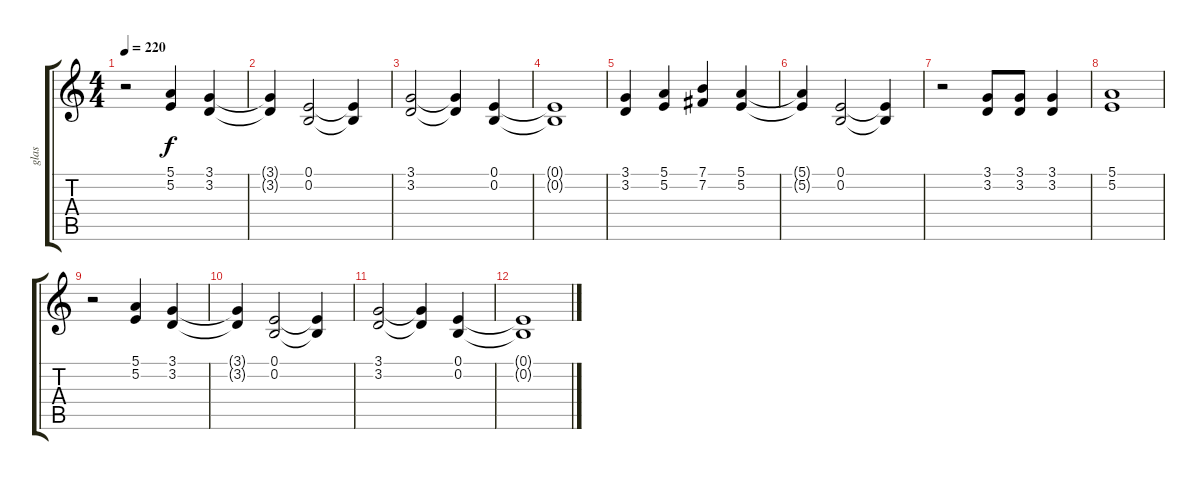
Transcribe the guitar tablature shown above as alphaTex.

\track ("glas" "glas") {instrument stringensemble1}
\staff {score tabs}
\tuning (E4 B3 G3 D3 A2 E2) {hide}
\ts (4 4)
\tempo 220
\clef g2
\ks c
r.2{dy f} (5.1 5.2).4 (3.1 3.2).4 |
(3.1{t} 3.2{t}).4 (0.1 0.2).2 (0.1{t} 0.2{t}).4 |
(3.1 3.2).2 (3.1{t} 3.2{t}).4 (0.1 0.2).4 |
(0.1{t} 0.2{t}).1 |
(3.1 3.2).4 (5.1 5.2).4 (7.1 7.2).4 (5.1 5.2).4 |
(5.1{t} 5.2{t}).4 (0.1 0.2).2 (0.1{t} 0.2{t}).4 |
r.2 (3.1 3.2).8 (3.1 3.2).8 (3.1 3.2).4 |
(5.1 5.2).1 |
r.2 (5.1 5.2).4 (3.1 3.2).4 |
(3.1{t} 3.2{t}).4 (0.1 0.2).2 (0.1{t} 0.2{t}).4 |
(3.1 3.2).2 (3.1{t} 3.2{t}).4 (0.1 0.2).4 |
(0.1{t} 0.2{t}).1
